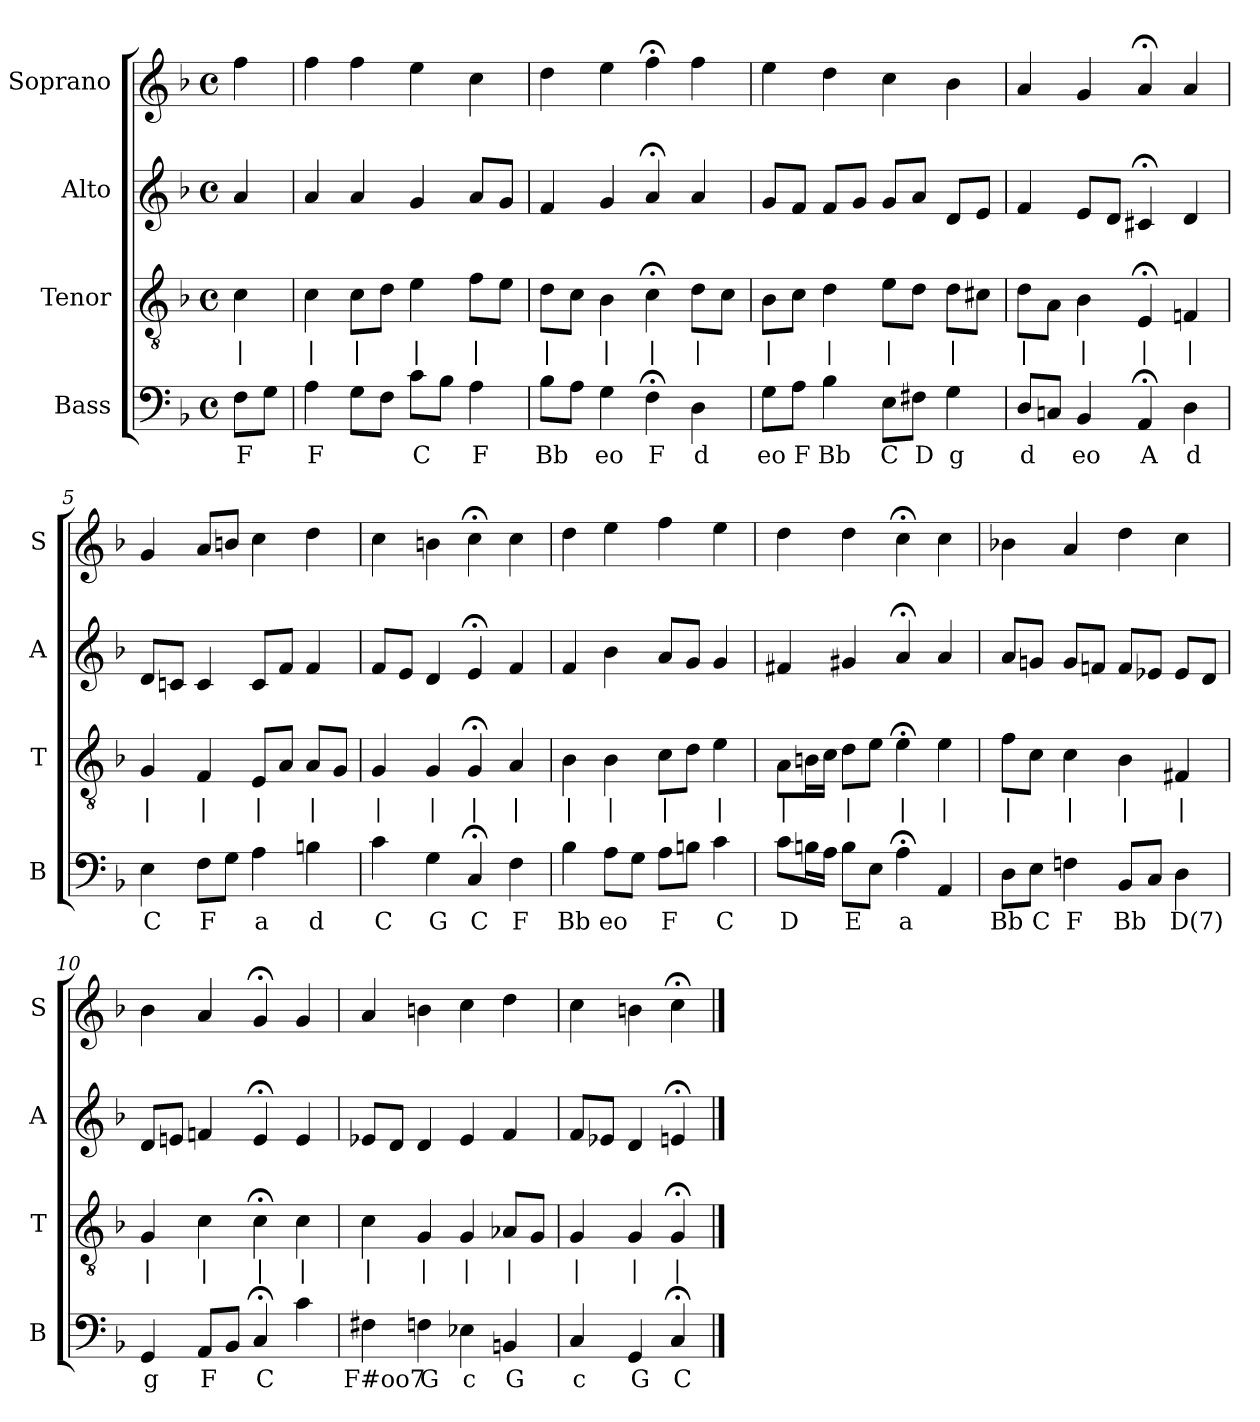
**kern	**text	**kern	**text	**kern	**kern
*part4	*part4	*part3	*part3	*part2	*part1
*staff4	*staff4	*staff3	*staff3	*staff2	*staff1
*I"Bass	*	*I"Tenor	*	*I"Alto	*I"Soprano
*I'B	*	*I'T	*	*I'A	*I'S
*clefF4	*	*clefGv2	*	*clefG2	*clefG2
*k[b-]	*	*k[b-]	*	*k[b-]	*k[b-]
*C:mix	*	*C:mix	*	*C:mix	*C:mix
*M4/4	*	*M4/4	*	*M4/4	*M4/4
*met(c)	*	*met(c)	*	*met(c)	*met(c)
*MM100	*	*MM100	*	*MM100	*MM100
=	=	=	=	=	=
8FL	F	4c	|	4a	4ff
8GJ	.	.	.	.	.
=1	=1	=1	=1	=1	=1
4A	F	4c	|	4a	4ff
8GL	.	8cL	|	4a	4ff
8FJ	.	8dJ	.	.	.
8cL	C	4e	|	4g	4ee
8B-J	.	.	.	.	.
4A	F	8fL	|	8aL	4cc
.	.	8eJ	.	8gJ	.
=2	=2	=2	=2	=2	=2
8B-L	Bb	8dL	|	4f	4dd
8AJ	.	8cJ	.	.	.
4G	eo	4B-	|	4g	4ee
4F;<	F	4c;<	|	4a;<	4ff;<
4D	d	8dL	|	4a	4ff
.	.	8cJ	.	.	.
=3	=3	=3	=3	=3	=3
8GL	eo	8B-L	|	8gL	4ee
8AJ	F	8cJ	.	8fJ	.
4B-	Bb	4d	|	8fL	4dd
.	.	.	.	8gJ	.
8EL	C	8eL	|	8gL	4cc
8F#XJ	D	8dJ	.	8aJ	.
4G	g	8dL	|	8dL	4b-
.	.	8c#XJ	.	8eJ	.
=4	=4	=4	=4	=4	=4
8DL	d	8dL	|	4f	4a
8CnJ	.	8AJ	.	.	.
4BB-	eo	4B-	|	8eL	4g
.	.	.	.	8dJ	.
4AA;<	A	4E;<	|	4c#X;<	4a;<
4D	d	4Fn	|	4d	4a
=5	=5	=5	=5	=5	=5
4E	C	4G	|	8dL	4g
.	.	.	.	8cnJ	.
8FL	F	4F	|	4c	8aL
8GJ	.	.	.	.	8bnJ
4A	a	8EL	|	8cL	4cc
.	.	8AJ	.	8fJ	.
4Bn	d	8AL	|	4f	4dd
.	.	8GJ	.	.	.
=6	=6	=6	=6	=6	=6
4c	C	4G	|	8fL	4cc
.	.	.	.	8eJ	.
4G	G	4G	|	4d	4bn
4C;<	C	4G;<	|	4e;<	4cc;<
4F	F	4A	|	4f	4cc
=7	=7	=7	=7	=7	=7
4B-	Bb	4B-	|	4f	4dd
8AL	eo	4B-	|	4b-	4ee
8GJ	.	.	.	.	.
8AL	F	8cL	|	8aL	4ff
8BnJ	.	8dJ	.	8gJ	.
4c	C	4e	|	4g	4ee
=8	=8	=8	=8	=8	=8
8cL	D	8AL	|	4f#X	4dd
16BnL	.	16BnL	.	.	.
16AJJ	.	16cJJ	.	.	.
8BL	E	8dL	|	4g#X	4dd
8EJ	.	8eJ	.	.	.
4A;<	a	4e;<	|	4a;<	4cc;<
4AA	.	4e	|	4a	4cc
=9	=9	=9	=9	=9	=9
8DL	Bb	8fL	|	8aL	4b-X
8EJ	C	8cJ	.	8gnJ	.
4Fn	F	4c	|	8gL	4a
.	.	.	.	8fnJ	.
8BB-L	Bb	4B-	|	8fL	4dd
8CJ	.	.	.	8e-XJ	.
4D	D(7)	4F#X	|	8e-L	4cc
.	.	.	.	8dJ	.
=10	=10	=10	=10	=10	=10
4GG	g	4G	|	8dL	4b-
.	.	.	.	8enJ	.
8AAL	F	4c	|	4fn	4a
8BB-J	.	.	.	.	.
4C;<	C	4c;<	|	4e;<	4g;<
4c	.	4c	|	4e	4g
=11	=11	=11	=11	=11	=11
4F#X	F#oo7	4c	|	8e-XL	4a
.	.	.	.	8dJ	.
4Fn	G	4G	|	4d	4bn
4E-X	c	4G	|	4e-	4cc
4BBn	G	8A-XL	|	4f	4dd
.	.	8GJ	.	.	.
=12	=12	=12	=12	=12	=12
4C	c	4G	|	8fL	4cc
.	.	.	.	8e-XJ	.
4GG	G	4G	|	4d	4bn
4C;<	C	4G;<	|	4en;<	4cc;<
==	==	==	==	==	==
*-	*-	*-	*-	*-	*-
